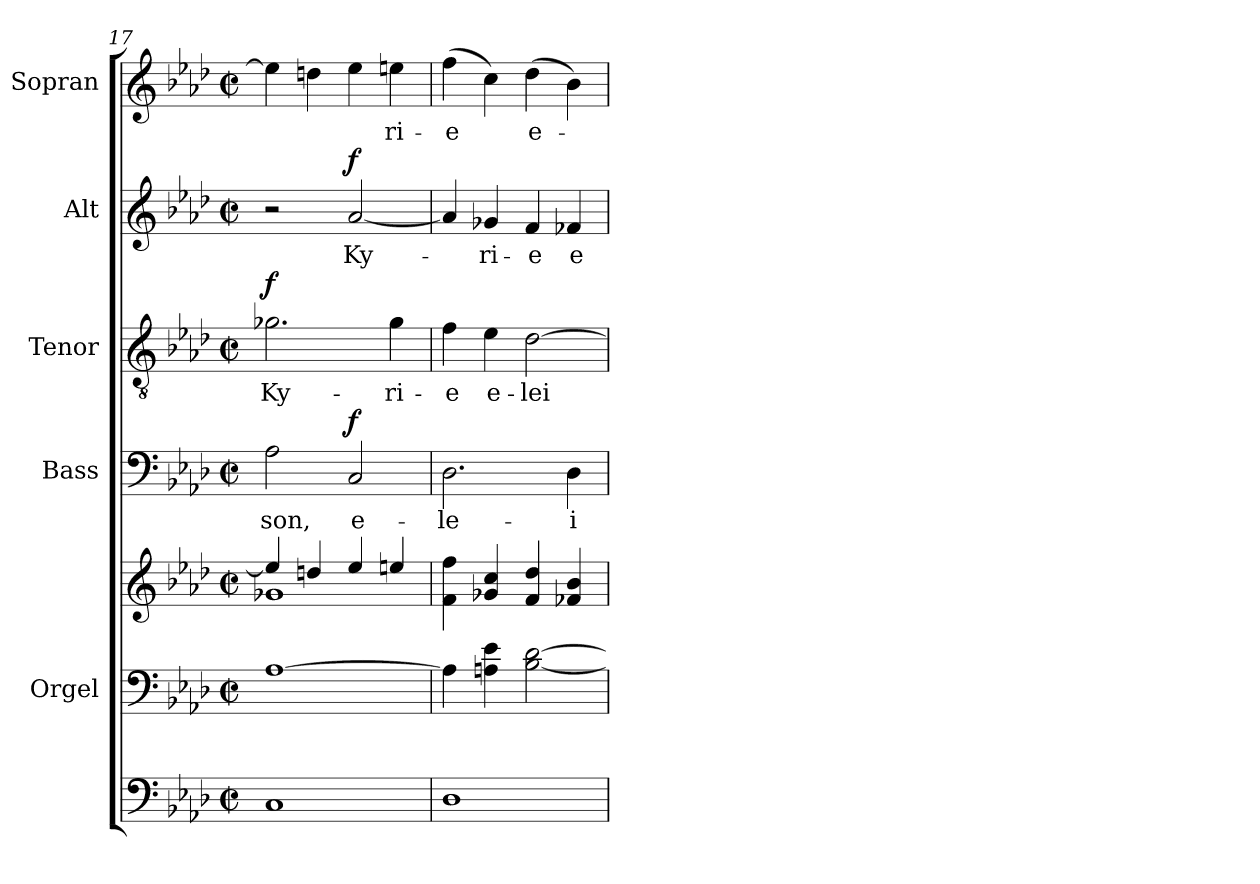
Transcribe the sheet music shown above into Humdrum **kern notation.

**kern	**kern	**kern	**kern	**text	**dynam	**kern	**text	**dynam	**kern	**text	**dynam	**kern	**text
*part6	*part5	*part5	*part4	*part4	*part4	*part3	*part3	*part3	*part2	*part2	*part2	*part1	*part1
*staff7	*staff6	*staff5	*staff4	*staff4	*staff4	*staff3	*staff3	*staff3	*staff2	*staff2	*staff2	*staff1	*staff1
*	*I"Orgel	*	*I"Bass	*	*	*I"Tenor	*	*	*I"Alt	*	*	*I"Sopran	*
*	*I'Org.	*	*I'B	*	*	*I'T	*	*	*I'A	*	*	*I'S	*
*clefF4	*clefF4	*clefG2	*clefF4	*	*	*clefGv2	*	*	*clefG2	*	*	*clefG2	*
*ITrd7c12	*	*	*	*	*	*	*	*	*	*	*	*	*
*k[b-e-a-d-]	*k[b-e-a-d-]	*k[b-e-a-d-]	*k[b-e-a-d-]	*	*	*k[b-e-a-d-]	*	*	*k[b-e-a-d-]	*	*	*k[b-e-a-d-]	*
*A-:	*A-:	*A-:	*A-:	*	*	*A-:	*	*	*A-:	*	*	*A-:	*
*M2/2	*M2/2	*M2/2	*M2/2	*	*	*M2/2	*	*	*M2/2	*	*	*M2/2	*
*met(c|)	*met(c|)	*met(c|)	*met(c|)	*	*	*met(c|)	*	*	*met(c|)	*	*	*met(c|)	*
=17	=17	=17	=17	=17	=17	=17	=17	=17	=17	=17	=17	=17	=17
*	*	*^	*	*	*	*	*	*	*	*	*	*	*
!	!	!	!	!	!LO:LY:b	!	!	!LO:LY:b	!LO:DY:a	!	!	!	!	!
1CC	[1A-	4ee-/]	1g-X	2A-\	-son,	.	2.g-X\	Ky-	f	2r	.	.	4ee-\]	.
.	.	4ddn/	.	.	.	.	.	.	.	.	.	.	4ddn\	.
!	!	!	!	!	!LO:LY:b	!LO:DY:a	!	!	!	!	!LO:LY:b	!LO:DY:a	!	!
.	.	4ee-/	.	2C/	e-	f	.	.	.	[2a-/	Ky-	f	4ee-\	.
!	!	!	!	!	!	!	!	!LO:LY:b	!	!	!	!	!	!LO:LY:b
.	.	4een/	.	.	.	.	4g-\	-ri-	.	.	.	.	4een\	-ri-
*	*	*v	*v	*	*	*	*	*	*	*	*	*	*	*
=18	=18	=18	=18	=18	=18	=18	=18	=18	=18	=18	=18	=18	=18
!	!	!	!	!LO:LY:b	!	!	!LO:LY:b	!	!	!	!	!	!LO:LY:b
1DD-	4A-\]	4f\ 4ff\	2.D-\	-le-	.	4f\	-e	.	4a-/]	.	.	(>4ff\	-e
!	!	!	!	!	!	!	!LO:LY:b	!	!	!LO:LY:b	!	!	!
.	4An\ 4e-\	4g-X/ 4cc/	.	.	.	4e-\	e-	.	4g-X/	-ri-	.	4cc\)	.
!	!	!	!	!	!	!	!LO:LY:b	!	!	!LO:LY:b	!	!	!LO:LY:b
.	[2B-\ [2d-\	4f/ 4dd-/	.	.	.	[2d-\	-lei-	.	4f/	-e	.	(>4dd-\	e-
!	!	!	!	!LO:LY:b	!	!	!	!	!	!LO:LY:b	!	!	!
.	.	4f-X/ 4b-/	4D-\	-i-	.	.	.	.	4f-X/	e-	.	4b-\)	.
=	=	=	=	=	=	=	=	=	=	=	=	=	=
*-	*-	*-	*-	*-	*-	*-	*-	*-	*-	*-	*-	*-	*-
